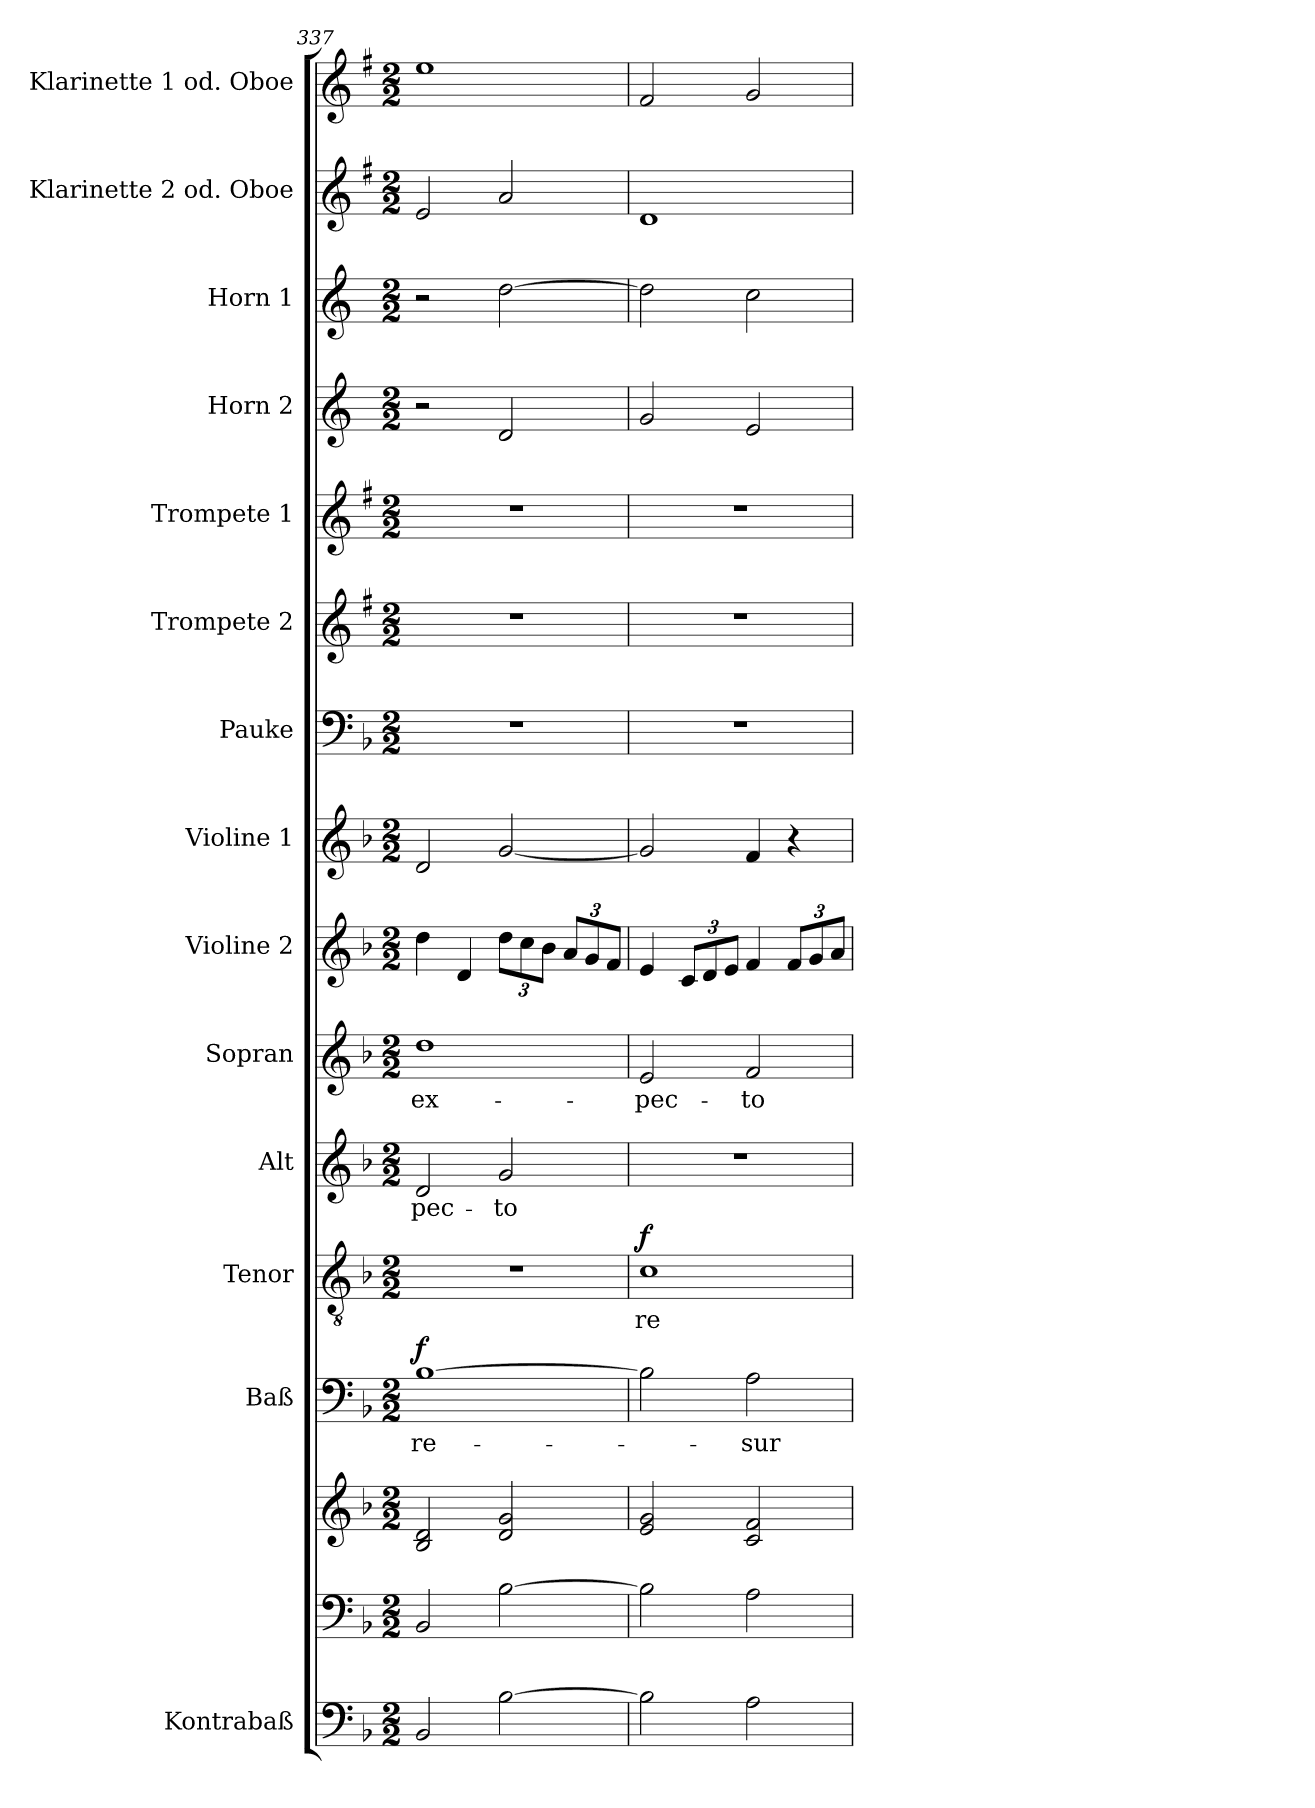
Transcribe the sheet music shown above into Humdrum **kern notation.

**kern	**kern	**kern	**kern	**text	**dynam	**kern	**text	**dynam	**kern	**text	**kern	**text	**kern	**kern	**kern	**kern	**kern	**kern	**kern	**kern	**kern
*part15	*part14	*part14	*part13	*part13	*part13	*part12	*part12	*part12	*part11	*part11	*part10	*part10	*part9	*part8	*part7	*part6	*part5	*part4	*part3	*part2	*part1
*staff16	*staff15	*staff14	*staff13	*staff13	*staff13	*staff12	*staff12	*staff12	*staff11	*staff11	*staff10	*staff10	*staff9	*staff8	*staff7	*staff6	*staff5	*staff4	*staff3	*staff2	*staff1
*I"Kontrabaß	*	*	*I"Baß	*	*	*I"Tenor	*	*	*I"Alt	*	*I"Sopran	*	*I"Violine 2	*I"Violine 1	*I"Pauke	*I"Trompete 2	*I"Trompete 1	*I"Horn 2	*I"Horn 1	*I"Klarinette 2 od. Oboe	*I"Klarinette 1 od. Oboe
*	*	*	*	*	*	*	*	*	*	*	*	*	*	*	*	*I'Tpt	*I'Tpt	*I'Hn	*I'Hn	*	*
*clefF4	*clefF4	*clefG2	*clefF4	*	*	*clefGv2	*	*	*clefG2	*	*clefG2	*	*clefG2	*clefG2	*clefF4	*clefG2	*clefG2	*clefG2	*clefG2	*clefG2	*clefG2
*ITrd7c12	*	*	*	*	*	*	*	*	*	*	*	*	*	*	*	*ITrd1c2	*ITrd1c2	*ITrd4c7	*ITrd4c7	*ITrd1c2	*ITrd1c2
*k[b-]	*k[b-]	*k[b-]	*k[b-]	*	*	*k[b-]	*	*	*k[b-]	*	*k[b-]	*	*k[b-]	*k[b-]	*k[b-]	*k[b-]	*k[b-]	*k[b-]	*k[b-]	*k[b-]	*k[b-]
*F:	*F:	*F:	*F:	*	*	*F:	*	*	*F:	*	*F:	*	*F:	*F:	*F:	*F:	*F:	*F:	*F:	*F:	*F:
*M2/2	*M2/2	*M2/2	*M2/2	*	*	*M2/2	*	*	*M2/2	*	*M2/2	*	*M2/2	*M2/2	*M2/2	*M2/2	*M2/2	*M2/2	*M2/2	*M2/2	*M2/2
=337	=337	=337	=337	=337	=337	=337	=337	=337	=337	=337	=337	=337	=337	=337	=337	=337	=337	=337	=337	=337	=337
!	!	!	!	!LO:LY:b	!LO:DY:a	!	!	!	!	!LO:LY:b	!	!LO:LY:b	!	!	!	!	!	!	!	!	!
2BBB-/	2BB-/	2B-/ 2d/	[1B-	re-	f	1r	.	.	2d/	-pec-	1dd	ex-	4dd\	2d/	1r	1r	1r	2r	2r	2d/	1dd
.	.	.	.	.	.	.	.	.	.	.	.	.	4d/	.	.	.	.	.	.	.	.
!	!	!	!	!	!	!	!	!	!	!LO:LY:b	!	!	!	!	!	!	!	!	!	!	!
*	*	*	*	*	*	*	*	*	*	*	*	*	*Xbrackettup	*	*	*	*	*	*	*	*
[2BB-\	[2B-\	2d/ 2g/	.	.	.	.	.	.	2g/	-to	.	.	12dd\L	[2g/	.	.	.	2G/	[2g\	2g/	.
.	.	.	.	.	.	.	.	.	.	.	.	.	12cc\	.	.	.	.	.	.	.	.
.	.	.	.	.	.	.	.	.	.	.	.	.	12b-\J	.	.	.	.	.	.	.	.
.	.	.	.	.	.	.	.	.	.	.	.	.	12a/L	.	.	.	.	.	.	.	.
.	.	.	.	.	.	.	.	.	.	.	.	.	12g/	.	.	.	.	.	.	.	.
.	.	.	.	.	.	.	.	.	.	.	.	.	12f/J	.	.	.	.	.	.	.	.
=338	=338	=338	=338	=338	=338	=338	=338	=338	=338	=338	=338	=338	=338	=338	=338	=338	=338	=338	=338	=338	=338
!	!	!	!	!	!	!	!LO:LY:b	!LO:DY:a	!	!	!	!LO:LY:b	!	!	!	!	!	!	!	!	!
2BB-\]	2B-\]	2e/ 2g/	2B-\]	.	.	1c	re-	f	1r	.	2e/	-pec-	4e/	2g/]	1r	1r	1r	2c/	2g\]	1c	2e/
.	.	.	.	.	.	.	.	.	.	.	.	.	12c/L	.	.	.	.	.	.	.	.
.	.	.	.	.	.	.	.	.	.	.	.	.	12d/	.	.	.	.	.	.	.	.
.	.	.	.	.	.	.	.	.	.	.	.	.	12e/J	.	.	.	.	.	.	.	.
!	!	!	!	!LO:LY:b	!	!	!	!	!	!	!	!LO:LY:b	!	!	!	!	!	!	!	!	!
2AA\	2A\	2c/ 2f/	2A\	-sur-	.	.	.	.	.	.	2f/	-to	4f/	4f/	.	.	.	2A/	2f\	.	2f/
.	.	.	.	.	.	.	.	.	.	.	.	.	12f/L	4r	.	.	.	.	.	.	.
.	.	.	.	.	.	.	.	.	.	.	.	.	12g/	.	.	.	.	.	.	.	.
.	.	.	.	.	.	.	.	.	.	.	.	.	12a/J	.	.	.	.	.	.	.	.
=	=	=	=	=	=	=	=	=	=	=	=	=	=	=	=	=	=	=	=	=	=
*-	*-	*-	*-	*-	*-	*-	*-	*-	*-	*-	*-	*-	*-	*-	*-	*-	*-	*-	*-	*-	*-
